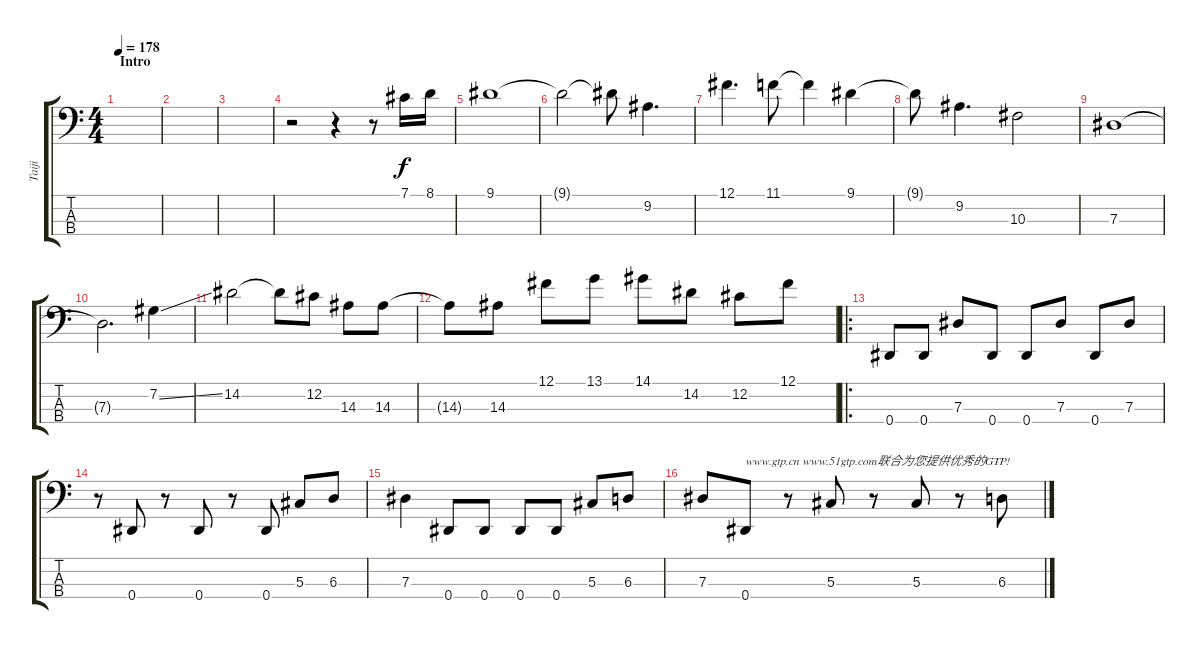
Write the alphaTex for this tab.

\track ("Taiji" "Taiji") {instrument electricbasspick}
\staff {score tabs}
\tuning (Gb2 Db2 Ab1 Eb1) {hide}
\ts (4 4)
\section ("" "Intro")
\tempo 178
\clef f4
\ks c
|
|
|
r.2 r.4 r.8 7.1.16 8.1.16 |
9.1.1 |
9.1{t}.2 9.1{t}.8 9.2.4{d} |
12.1.4{d} 11.1.8 11.1{t}.4 9.1.4 |
9.1{t}.8 9.2.4{d} 10.3.2 |
7.3.1 |
7.3{t}.2{d} 7.2{ss}.4 |
14.2.2 14.2{t}.8 12.2.8 14.3.8 14.3.8 |
14.3{t}.8 14.3.8 12.1.8 13.1.8 14.1.8 14.2.8 12.2.8 12.1.8 |
\ro
0.4.8 0.4.8 7.3.8 0.4.8 0.4.8 7.3.8 0.4.8 7.3.8 |
r.8 0.4.8 r.8 0.4.8 r.8 0.4.8 5.3.8 6.3.8 |
7.3.4 0.4.8 0.4.8 0.4.8 0.4.8 5.3.8 6.3.8 |
7.3.8 0.4.8{txt "www.gtp.cn www.51gtp.com联合为您提供优秀的GTP!"} r.8 5.3.8 r.8 5.3.8 r.8 6.3.8
